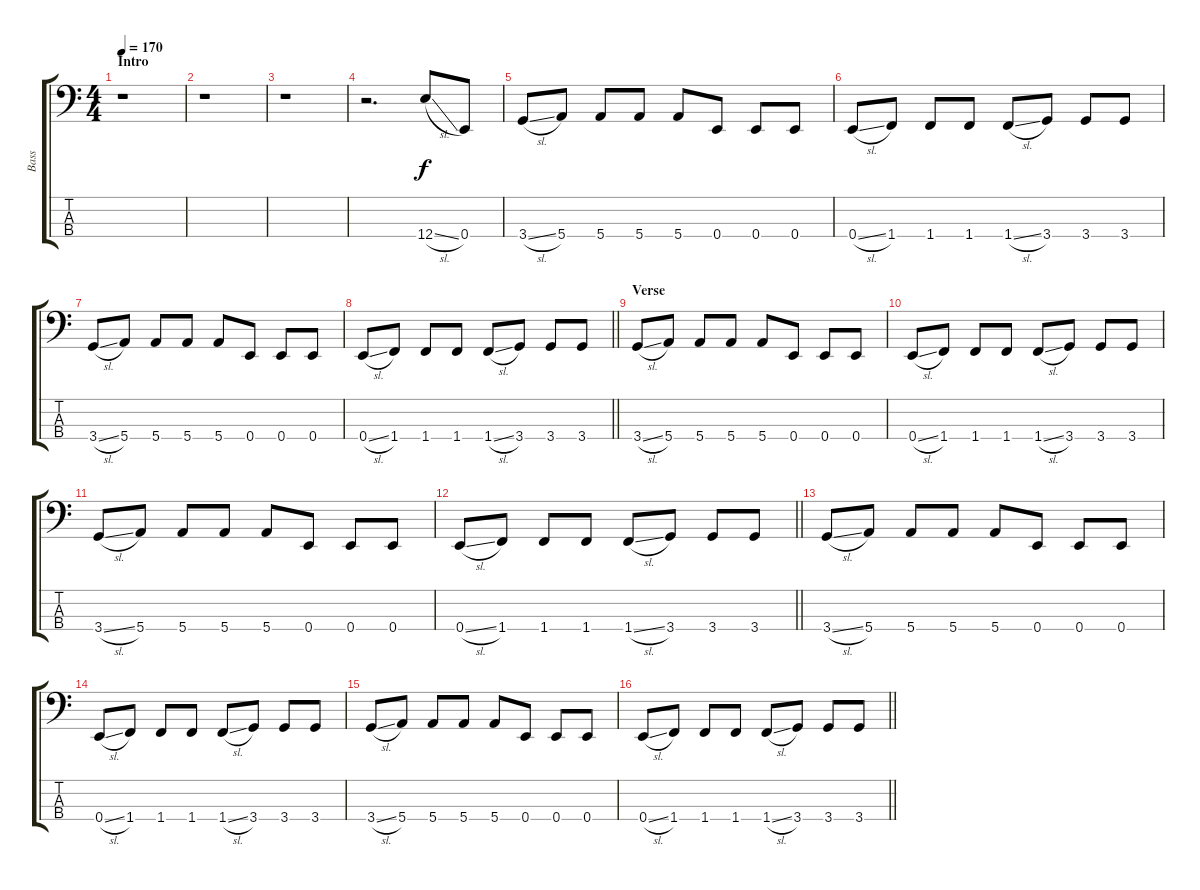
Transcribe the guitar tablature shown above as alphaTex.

\track ("Bass" "Bass") {instrument electricbasspick}
\staff {score tabs}
\tuning (G2 D2 A1 E1) {hide}
\ts (4 4)
\section ("" "Intro")
\tempo 170
\clef f4
\ks c
r.1{dy f instrument electricbasspick} |
r.1 |
r.1 |
r.2{d} 12.4{sl}.8 0.4.8 |
3.4{sl}.8 5.4.8 5.4.8 5.4.8 5.4.8 0.4.8 0.4.8 0.4.8 |
0.4{sl}.8 1.4.8 1.4.8 1.4.8 1.4{sl}.8 3.4.8 3.4.8 3.4.8 |
3.4{sl}.8 5.4.8 5.4.8 5.4.8 5.4.8 0.4.8 0.4.8 0.4.8 |
\barLineRight lightlight
0.4{sl}.8 1.4.8 1.4.8 1.4.8 1.4{sl}.8 3.4.8 3.4.8 3.4.8 |
\section ("" "Verse")
3.4{sl}.8 5.4.8 5.4.8 5.4.8 5.4.8 0.4.8 0.4.8 0.4.8 |
0.4{sl}.8 1.4.8 1.4.8 1.4.8 1.4{sl}.8 3.4.8 3.4.8 3.4.8 |
3.4{sl}.8 5.4.8 5.4.8 5.4.8 5.4.8 0.4.8 0.4.8 0.4.8 |
\barLineRight lightlight
0.4{sl}.8 1.4.8 1.4.8 1.4.8 1.4{sl}.8 3.4.8 3.4.8 3.4.8 |
3.4{sl}.8 5.4.8 5.4.8 5.4.8 5.4.8 0.4.8 0.4.8 0.4.8 |
0.4{sl}.8 1.4.8 1.4.8 1.4.8 1.4{sl}.8 3.4.8 3.4.8 3.4.8 |
3.4{sl}.8 5.4.8 5.4.8 5.4.8 5.4.8 0.4.8 0.4.8 0.4.8 |
\barLineRight lightlight
0.4{sl}.8 1.4.8 1.4.8 1.4.8 1.4{sl}.8 3.4.8 3.4.8 3.4.8
